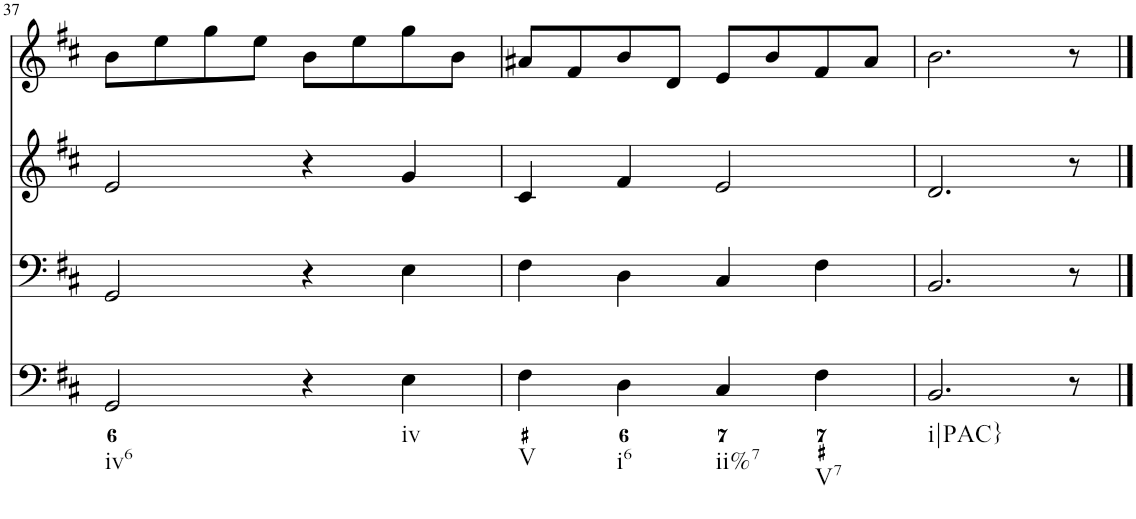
**kern	**kern	**kern	**kern
*part4	*part3	*part2	*part1
*staff4	*staff3	*staff2	*staff1
*I"Piano	*I"Piano	*I"Piano	*I"Piano
*I'Pno	*I'Pno	*I'Pno	*I'Pno
!!LO:PB:g=z
*clefF4	*clefF4	*clefG2	*clefG2
*k[f#c#]	*k[f#c#]	*k[f#c#]	*k[f#c#]
*b:	*b:	*b:	*b:
*M2/2	*M2/2	*M2/2	*M2/2
*met(c|)	*met(c|)	*met(c|)	*met(c|)
=37	=37	=37	=37
!LO:TX:b:t=iv6	!	!	!
2GG/	2GG/	2e/	8b\L
.	.	.	8ee\
.	.	.	8gg\
.	.	.	8ee\J
4r	4r	4r	8b\L
.	.	.	8ee\
!LO:TX:b:t=iv	!	!	!
4E\	4E\	4g/	8gg\
.	.	.	8b\J
=38	=38	=38	=38
!LO:TX:b:t=V	!	!	!
4F#\	4F#\	4c#/	8a#X/L
.	.	.	8f#/
!LO:TX:b:t=i6	!	!	!
4D\	4D\	4f#/	8b/
.	.	.	8d/J
!LO:TX:b:t=ii%7	!	!	!
4C#/	4C#/	2e/	8e/L
.	.	.	8b/
!LO:TX:b:t=V7	!	!	!
4F#\	4F#\	.	8f#/
.	.	.	8a#/J
=39	=39	=39	=39
!LO:TX:b:t=i|PAC}	!	!	!
2.BB/	2.BB/	2.d/	2.b\
8r	8r	8r	8r
==	==	==	==
*-	*-	*-	*-
